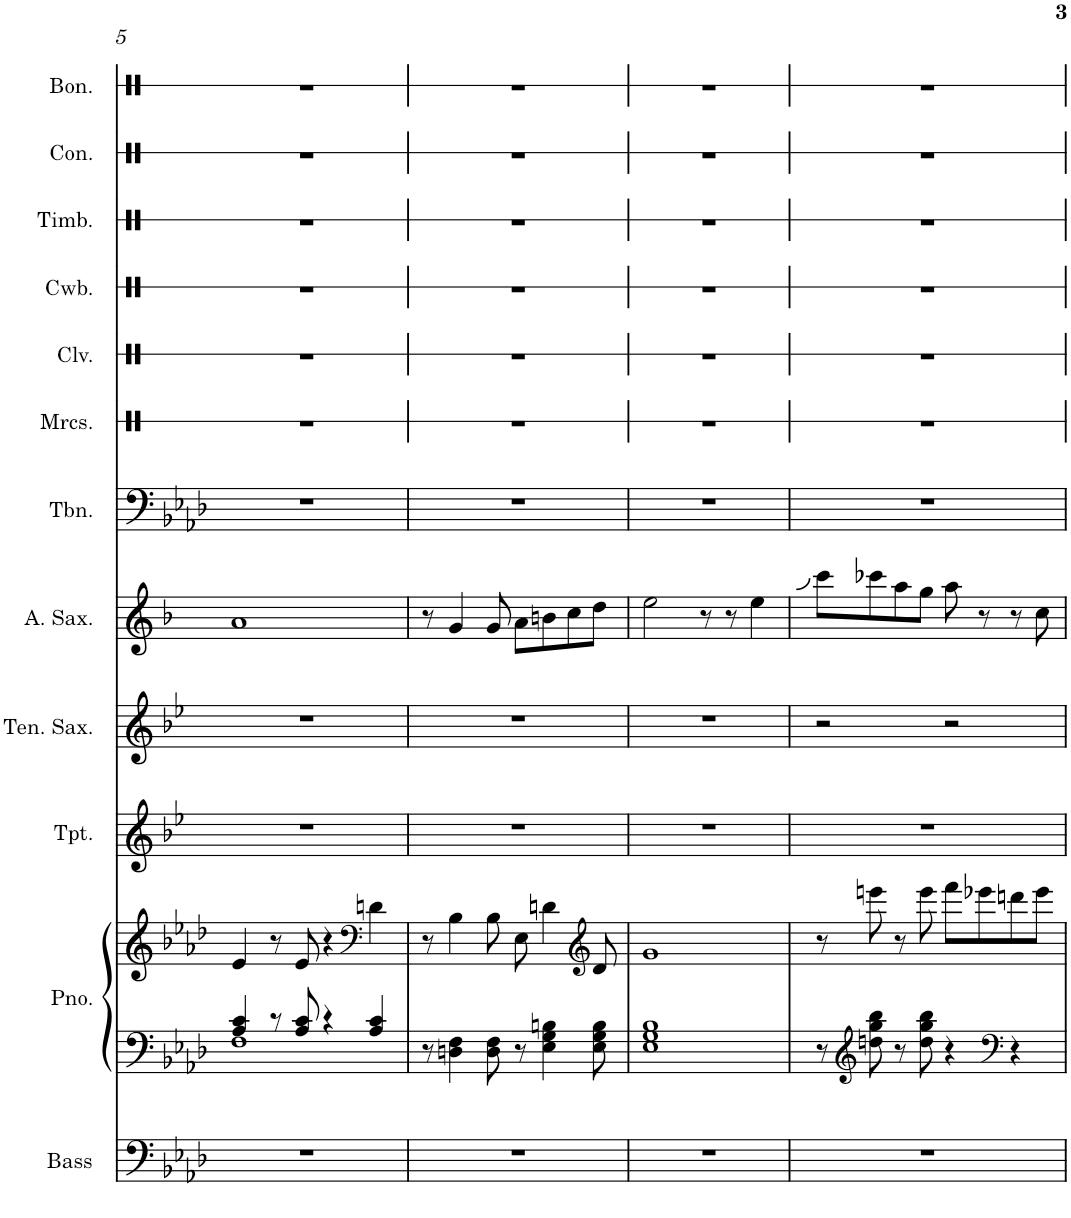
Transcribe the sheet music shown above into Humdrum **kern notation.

**kern	**kern	**kern	**kern	**kern	**kern	**kern	**kern	**kern	**kern	**kern	**kern	**kern
*part12	*part11	*part11	*part10	*part9	*part8	*part7	*part6	*part5	*part4	*part3	*part2	*part1
*staff13	*staff12	*staff11	*staff10	*staff9	*staff8	*staff7	*staff6	*staff5	*staff4	*staff3	*staff2	*staff1
*I"4-string Bass Guitar	*I"Piano	*	*I"Trumpet in Bb	*I"Tenor Saxophone	*I"Alto Saxophone	*I"Trombone	*I"Maracas	*I"Claves	*I"Cowbell	*I"Timbales	*I"Congas	*I"Bongos
*I'Bass	*I'Pno.	*	*I'Tpt.	*I'Ten. Sax.	*I'A. Sax.	*I'Tbn.	*I'Mrcs.	*I'Clv.	*I'Cwb.	*I'Timb.	*I'Con.	*I'Bon.
!!LO:PB:g=z
*clefF4	*clefF4	*clefG2	*clefG2	*clefG2	*clefG2	*clefF4	*clefX	*clefX	*clefX	*clefX	*clefX	*clefX
*Trd7c12	*	*	*Trd1c2	*Trd8c14	*Trd5c9	*	*	*	*	*	*	*
*k[b-e-a-d-]	*k[b-e-a-d-]	*k[b-e-a-d-]	*k[b-e-]	*k[b-e-]	*k[b-]	*k[b-e-a-d-]	*k[]	*k[]	*k[]	*k[]	*k[]	*k[]
*M4/4	*M4/4	*M4/4	*M4/4	*M4/4	*M4/4	*M4/4	*M4/4	*M4/4	*M4/4	*M4/4	*M4/4	*M4/4
=5	=5	=5	=5	=5	=5	=5	=5	=5	=5	=5	=5	=5
*	*^	*	*	*	*	*	*	*	*	*	*	*
1r	4A-/ 4c/	1F	4e-/	1r	1r	1a	1r	1r	1r	1r	1r	1r	1r
.	8r	.	8r	.	.	.	.	.	.	.	.	.	.
.	8A-/ 8c/	.	8e-/	.	.	.	.	.	.	.	.	.	.
.	4r	.	4r	.	.	.	.	.	.	.	.	.	.
*	*	*	*clefF4	*	*	*	*	*	*	*	*	*	*
.	4A-/ 4c/	.	4dn\	.	.	.	.	.	.	.	.	.	.
*	*v	*v	*	*	*	*	*	*	*	*	*	*	*
=6	=6	=6	=6	=6	=6	=6	=6	=6	=6	=6	=6	=6
1r	8r	8r	1r	1r	8r	1r	1r	1r	1r	1r	1r	1r
.	4Dn\ 4F\	4B-\	.	.	4g/	.	.	.	.	.	.	.
.	8D\ 8F\	8B-\	.	.	8g/	.	.	.	.	.	.	.
.	8r	8E-\	.	.	8a\L	.	.	.	.	.	.	.
.	4E-\ 4G\ 4Bn\	4dn\	.	.	8bn\	.	.	.	.	.	.	.
.	.	.	.	.	8cc\	.	.	.	.	.	.	.
*	*	*clefG2	*	*	*	*	*	*	*	*	*	*
.	8E-\ 8G\ 8B\	8d/	.	.	8dd\J	.	.	.	.	.	.	.
=7	=7	=7	=7	=7	=7	=7	=7	=7	=7	=7	=7	=7
1r	1E- 1G 1B-	1g	1r	1r	2ee\	1r	1r	1r	1r	1r	1r	1r
.	.	.	.	.	8r	.	.	.	.	.	.	.
.	.	.	.	.	8r	.	.	.	.	.	.	.
.	.	.	.	.	4ee\	.	.	.	.	.	.	.
=8	=8	=8	=8	=8	=8	=8	=8	=8	=8	=8	=8	=8
1r	8r	8r	1r	2r	8ccc\L	1r	1r	1r	1r	1r	1r	1r
*	*clefG2	*	*	*	*	*	*	*	*	*	*	*
.	8ddn\ 8gg\ 8bb-\	8eeen\	.	.	8ccc-X\	.	.	.	.	.	.	.
.	8r	8r	.	.	8aa\	.	.	.	.	.	.	.
.	8dd\ 8gg\ 8bb-\	8eee\	.	.	8gg\J	.	.	.	.	.	.	.
.	4r	8fff\L	.	2r	8aa\	.	.	.	.	.	.	.
.	.	8eee-X\	.	.	8r	.	.	.	.	.	.	.
*	*clefF4	*	*	*	*	*	*	*	*	*	*	*
.	4r	8dddn\	.	.	8r	.	.	.	.	.	.	.
.	.	8eee-\J	.	.	8cc\	.	.	.	.	.	.	.
=	=	=	=	=	=	=	=	=	=	=	=	=
*-	*-	*-	*-	*-	*-	*-	*-	*-	*-	*-	*-	*-
